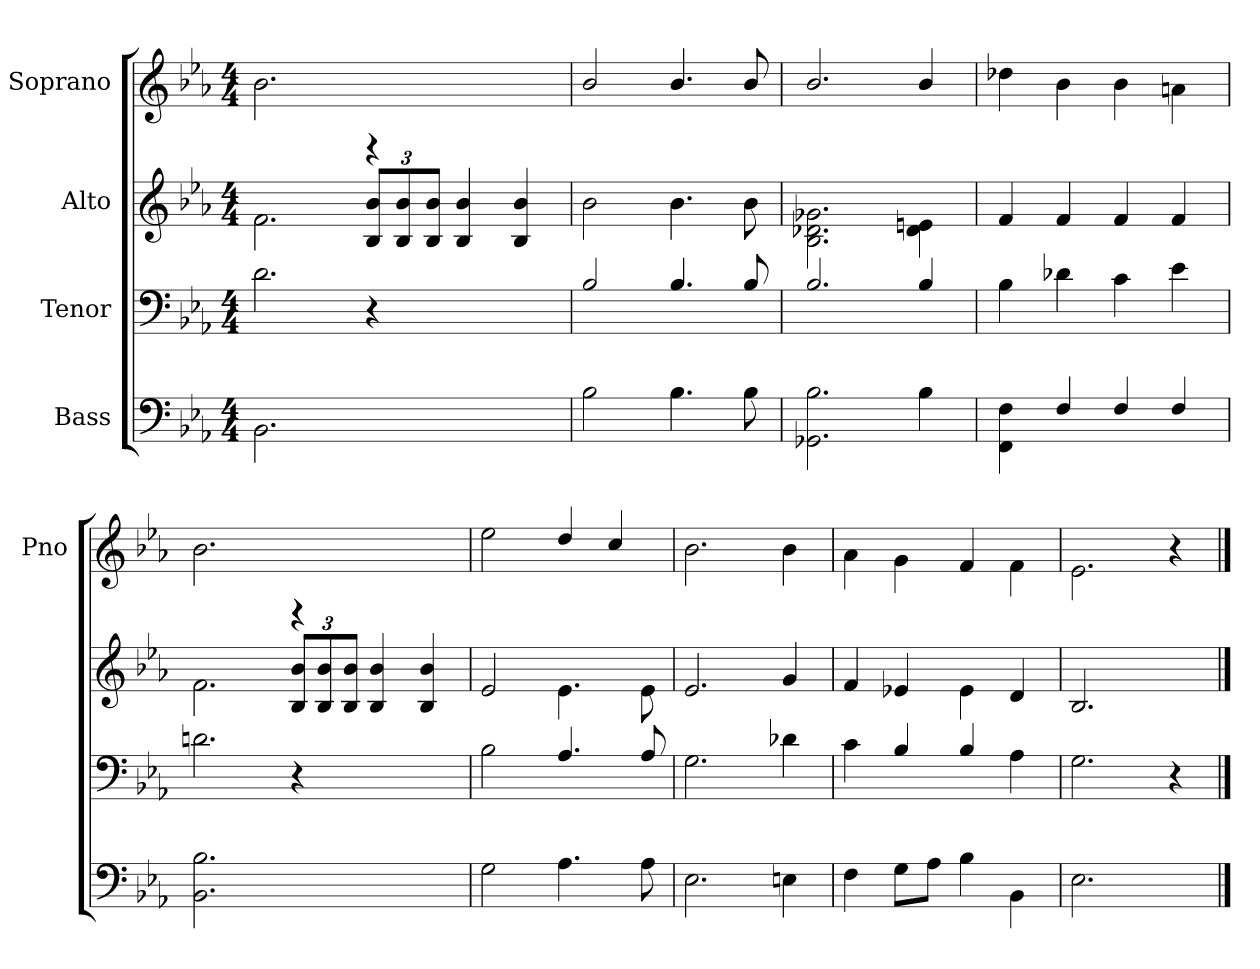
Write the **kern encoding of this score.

**kern	**kern	**kern	**kern
*part4	*part3	*part2	*part1
*staff4	*staff3	*staff2	*staff1
*I"Bass	*I"Tenor	*I"Alto	*I"Soprano
*	*	*	*I'Pno
*clefF4	*clefF4	*clefG2	*clefG2
*k[b-e-a-]	*k[b-e-a-]	*k[b-e-a-]	*k[b-e-a-]
*E-:	*E-:	*E-:	*E-:
*M4/4	*M4/4	*M4/4	*M4/4
=	=	=	=
2.BB-\	2.d\	2.f\	2.b-\
*	*	*Xbrackettup	*
2.ryy	4r	12B-!/ 12b-!/L	4rD
.	.	12B-!/ 12b-!/	.
.	.	12B-!/ 12b-!/J	.
.	2ryy	4B-!/ 4b-!/	2ryy
.	.	4B-!/ 4b-!/	.
=	=	=	=
2B-\	2B-/	2b-\	2b-/
4.B-\	4.B-/	4.b-\	4.b-/
8B-\	8B-/	8b-\	8b-/
=	=	=	=
2.GG-X!\ 2.B-\	2.B-/	2.B-!\ 2.d-X!\ 2.g-X!\	2.b-/
4B-\	4B-/	4d-!\ 4en!\	4b-/
=	=	=	=
4FF!\ 4F\	4B-\	4f/	4dd-X\
4F/	4d-X\	4f/	4b-\
4F/	4c\	4f/	4b-\
4F/	4e-\	4f/	4an\
=	=	=	=
2.BB-!\ 2.B-\	2.dn\	2.f\	2.b-\
2.ryy	4r	12B-!/ 12b-!/L	4rD
.	.	12B-!/ 12b-!/	.
.	.	12B-!/ 12b-!/J	.
.	2ryy	4B-!/ 4b-!/	2ryy
.	.	4B-!/ 4b-!/	.
=	=	=	=
2G\	2B-\	2e-/	2ee-\
4.A-\	4.A-/	4.e-\	4dd/
.	.	.	4cc/
8A-\	8A-/	8e-\	.
=	=	=	=
2.E-\	2.G\	2.e-/	2.b-\
4En\	4d-X\	4g/	4b-\
=	=	=	=
4F\	4c\	4f/	4a-\
8G\L	4B-/	4e-X/	4g\
8A-\J	.	.	.
4B-\	4B-/	4e-\	4f/
4BB-\	4A-\	4d/	4f\
=	=	=	=
2.E-\	2.G\	2.B-/	2.e-\
4ryy	4r	4ryy	4r
==	==	==	==
*-	*-	*-	*-
